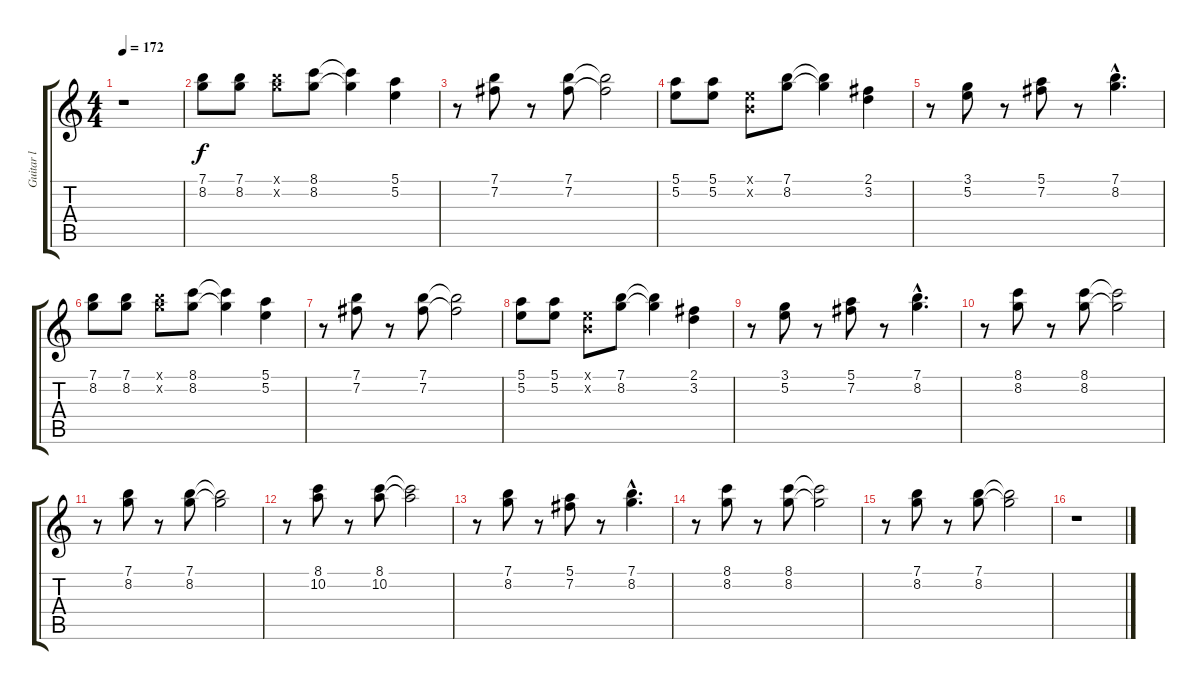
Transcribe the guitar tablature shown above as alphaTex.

\track ("Guitar l" "Guitar l") {instrument acousticguitarsteel}
\staff {score tabs}
\tuning (E4 B3 G3 D3 A2 E2) {hide}
\ts (4 4)
\tempo 172
\clef g2
\ks c
r.1{dy f} |
(7.1 8.2).8 (7.1 8.2).8 (7.1{x} 8.2{x}).8 (8.1 8.2).8 (8.1{t} 8.2{t}).4 (5.1 5.2).4 |
r.8 (7.1 7.2).8 r.8 (7.1 7.2).8 (7.1{t} 7.2{t}).2 |
(5.1 5.2).8 (5.1 5.2).8 (0.1{x} 0.2{x}).8 (7.1 8.2).8 (7.1{t} 8.2{t}).4 (2.1 3.2).4 |
r.8 (3.1 5.2).8 r.8 (5.1 7.2).8 r.8 (7.1{hac} 8.2{hac}).4{d} |
(7.1 8.2).8 (7.1 8.2).8 (7.1{x} 8.2{x}).8 (8.1 8.2).8 (8.1{t} 8.2{t}).4 (5.1 5.2).4 |
r.8 (7.1 7.2).8 r.8 (7.1 7.2).8 (7.1{t} 7.2{t}).2 |
(5.1 5.2).8 (5.1 5.2).8 (0.1{x} 0.2{x}).8 (7.1 8.2).8 (7.1{t} 8.2{t}).4 (2.1 3.2).4 |
r.8 (3.1 5.2).8 r.8 (5.1 7.2).8 r.8 (7.1{hac} 8.2{hac}).4{d} |
r.8 (8.1 8.2).8 r.8 (8.1 8.2).8 (8.1{t} 8.2{t}).2 |
r.8 (7.1 8.2).8 r.8 (7.1 8.2).8 (7.1{t} 8.2{t}).2 |
r.8 (8.1 10.2).8 r.8 (8.1 10.2).8 (8.1{t} 10.2{t}).2 |
r.8 (7.1 8.2).8 r.8 (5.1 7.2).8 r.8 (7.1{hac} 8.2{hac}).4{d} |
r.8 (8.1 8.2).8 r.8 (8.1 8.2).8 (8.1{t} 8.2{t}).2 |
r.8 (7.1 8.2).8 r.8 (7.1 8.2).8 (7.1{t} 8.2{t}).2 |
r.1
